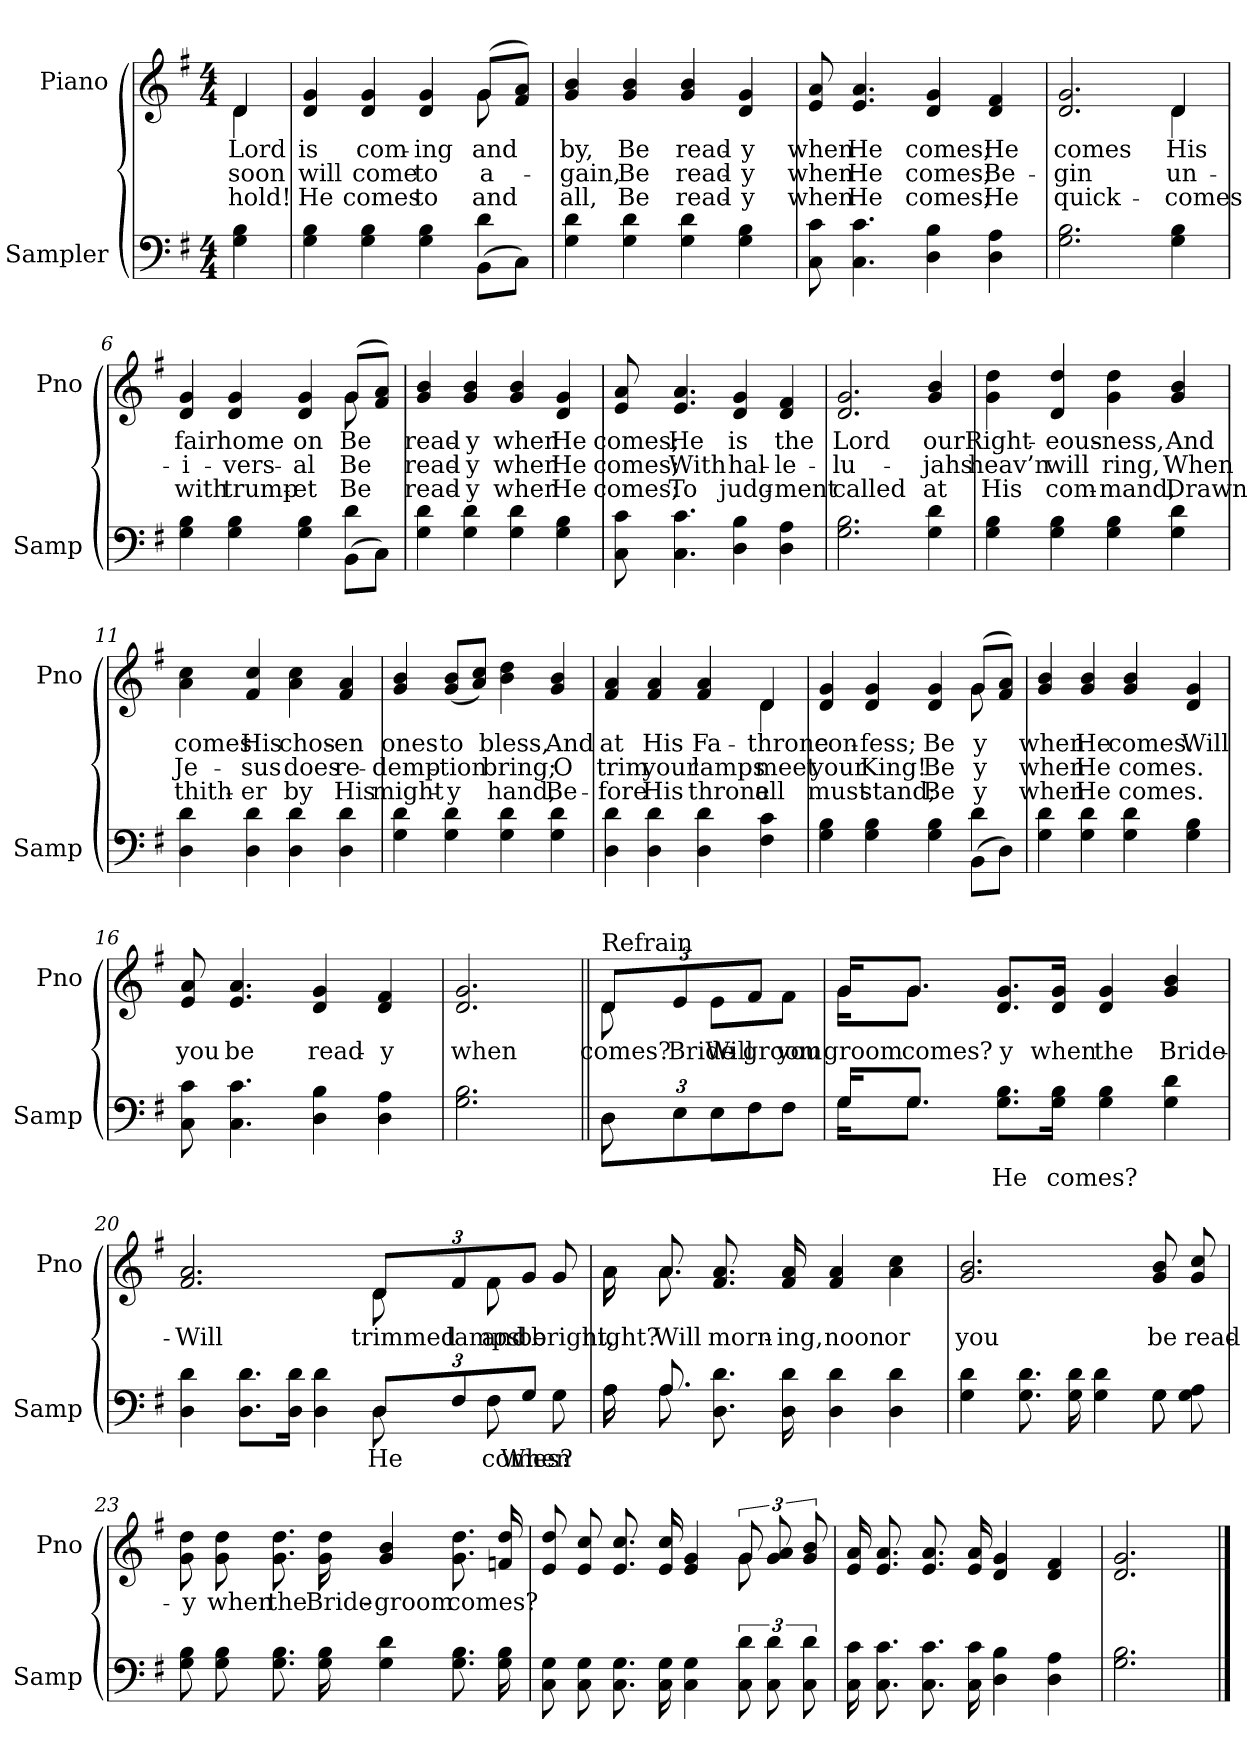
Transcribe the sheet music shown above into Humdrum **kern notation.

**kern	**text	**kern	**text	**text	**text
*part2	*part2	*part1	*part1	*part1	*part1
*staff2	*staff2	*staff1	*staff1	*staff1	*staff1
*I"Sampler	*	*I"Piano	*	*	*
*I'Samp	*	*I'Pno	*	*	*
*clefF4	*	*clefG2	*	*	*
*k[f#]	*	*k[f#]	*	*	*
*G:	*	*G:	*	*	*
*M4/4	*	*M4/4	*	*	*
=1	=1	=1	=1	=1	=1
*	*	*^	*	*	*
4G 4B	.	4d/	4d	Lord	soon	-hold!
=2	=2	=2	=2	=2	=2	=2
*^	*	*	*	*	*	*
4G 4B	2.ryy	.	4d 4g	2.ryy	is	will	He
4G 4B	.	.	4d 4g	.	com-	come	comes
4G 4B	.	.	4d 4g	.	-ing	to	to
(8BB\L	4d	.	(8g/L	8g	and	a-	and
8C\J)	.	.	8f#/ 8a/J)	8ryy	.	.	.
*v	*v	*	*	*	*	*	*
*	*	*v	*v	*	*	*
=3	=3	=3	=3	=3	=3
4G 4d	.	4g 4b	by,	-gain,	all,
4G 4d	.	4g 4b	Be	Be	Be
4G 4d	.	4g 4b	read-	read-	read-
4G 4B	.	4d 4g	-y	-y	-y
=4	=4	=4	=4	=4	=4
8C 8c	.	8e 8a	when	when	when
4.C 4.c	.	4.e 4.a	He	He	He
4D 4B	.	4d 4g	comes;	comes;	comes;
4D 4A	.	4d 4f#	He	Be-	He
=5	=5	=5	=5	=5	=5
*	*	*^	*	*	*
2.G 2.B	.	2.d 2.g	2.ryy	comes	-gin	quick-
4G 4B	.	4d/	4d	His	un-	comes
=6	=6	=6	=6	=6	=6	=6
*^	*	*	*	*	*	*
4G 4B	2.ryy	.	4d 4g	2.ryy	fair	-i-	with
4G 4B	.	.	4d 4g	.	home	-vers-	trump-
4G 4B	.	.	4d 4g	.	on	-al	-et
(8BB\L	4d	.	(8g/L	8g	Be	Be	Be
8C\J)	.	.	8f#/ 8a/J)	8ryy	.	.	.
*v	*v	*	*	*	*	*	*
*	*	*v	*v	*	*	*
=7	=7	=7	=7	=7	=7
4G 4d	.	4g 4b	read-	read-	read-
4G 4d	.	4g 4b	-y	-y	-y
4G 4d	.	4g 4b	when	when	when
4G 4B	.	4d 4g	He	He	He
=8	=8	=8	=8	=8	=8
8C 8c	.	8e 8a	comes;	comes;	comes;
4.C 4.c	.	4.e 4.a	He	With	To
4D 4B	.	4d 4g	is	hal-	judg-
4D 4A	.	4d 4f#	the	-le-	-ment
=9	=9	=9	=9	=9	=9
2.G 2.B	.	2.d 2.g	Lord	-lu-	called
4G 4d	.	4g 4b	our	-jahs	at
=10	=10	=10	=10	=10	=10
4G 4B	.	4g 4dd	Right-	heav’n	His
4G 4B	.	4d 4dd	-eous-	will	com-
4G 4B	.	4g 4dd	-ness,	ring,	-mand,
4G 4d	.	4g 4b	And	When	Drawn
=11	=11	=11	=11	=11	=11
4D 4d	.	4a 4cc	comes	Je-	thith-
4D 4d	.	4f# 4cc	His	-sus	-er
4D 4d	.	4a 4cc	chos-	does	by
4D 4d	.	4f# 4a	-en	re-	His
=12	=12	=12	=12	=12	=12
4G 4d	.	4g 4b	ones	-demp-	might-
4G 4d	.	(8g/ 8b/L	to	-tion	-y
.	.	8a/ 8cc/J)	.	.	.
4G 4d	.	4b 4dd	bless,	bring;	hand,
4G 4d	.	4g 4b	And	O	Be-
=13	=13	=13	=13	=13	=13
*	*	*^	*	*	*
4D 4d	.	4f# 4a	2.ryy	at	trim	-fore
4D 4d	.	4f# 4a	.	His	your	His
4D 4d	.	4f# 4a	.	Fa-	lamps	throne
4F# 4c	.	4d/	4d	throne	meet	all
=14	=14	=14	=14	=14	=14	=14
*^	*	*	*	*	*	*
4G 4B	2.ryy	.	4d 4g	2.ryy	con-	your	must
4G 4B	.	.	4d 4g	.	-fess;	King!	stand;
4G 4B	.	.	4d 4g	.	Be	Be	Be
(8BB\L	4d	.	(8g/L	8g	-y	-y	-y
8D\J)	.	.	8f#/ 8a/J)	8ryy	.	.	.
*v	*v	*	*	*	*	*	*
*	*	*v	*v	*	*	*
=15	=15	=15	=15	=15	=15
4G 4d	.	4g 4b	when	when	when
4G 4d	.	4g 4b	He	He	He
4G 4d	.	4g 4b	comes.	comes.	comes.
4G 4B	.	4d 4g	Will	.	.
=16	=16	=16	=16	=16	=16
8C 8c	.	8e 8a	you	.	.
4.C 4.c	.	4.e 4.a	be	.	.
4D 4B	.	4d 4g	read-	.	.
4D 4A	.	4d 4f#	-y	.	.
=17	=17	=17	=17	=17	=17
2.G 2.B	.	2.d 2.g	when	.	.
=18||	=18||	=18||	=18||	=18||	=18||
*^	*	*^	*	*	*
!	!	!	!LO:TX:t=Refrain	!	!	!	!
12D\L	8D	.	12d/L	8d	comes?	.	.
12E\J	.	.	12e/J	.	Bride-	.	.
.	8EL	.	.	8eL	Will	.	.
12F#\J	.	.	12f#/J	.	-groom	.	.
8ryy	8F#J	.	8ryy	8f#J	you	.	.
=19	=19	=19	=19	=19	=19	=19	=19
16G/KL	16GKL	.	16g/KL	16gKL	-groom	.	.
8.G\J	8.GJ	.	8.g/J	8.gJ	comes?	.	.
8.G 8.BL	2.ryy	He	8.d 8.gL	2.ryy	-y	.	.
16G 16BJk	.	comes?	16d 16gJk	.	when	.	.
4G 4B	.	.	4d 4g	.	the	.	.
4G 4d	.	.	4g 4b	.	Bride-	.	.
=20	=20	=20	=20	=20	=20	=20	=20
4D 4d	2.ryy	.	2.f# 2.a	2.ryy	Will	.	.
8.D 8.dL	.	.	.	.	.	.	.
16D 16dJk	.	.	.	.	.	.	.
4D 4d	.	.	.	.	.	.	.
12D/L	8D	He	12d/L	8d	trimmed	.	.
12F#/	.	.	12f#/	.	lamps	.	.
.	8F#	comes?	.	8f#	and	.	.
12G/J	.	When	12g/J	.	be	.	.
8ryy	8G	.	8ryy	8g	bright,	.	.
=21	=21	=21	=21	=21	=21	=21	=21
16A\	16A	.	16a\	16a	night?	.	.
8.A/	8.A	.	8.a/	8.a	Will	.	.
8.D 8.d	2.ryy	.	8.f# 8.a	2.ryy	morn-	.	.
16D 16d	.	.	16f# 16a	.	-ing,	.	.
4D 4d	.	.	4f# 4a	.	noon	.	.
4D 4d	.	.	4a 4cc	.	or	.	.
*	*	*	*v	*v	*	*	*
=22	=22	=22	=22	=22	=22	=22
4G 4d	2.ryy	.	2.g 2.b	you	.	.
8.G 8.d	.	.	.	.	.	.
16G 16d	.	.	.	.	.	.
4G 4d	.	.	.	.	.	.
8G\	8G	.	8g 8b	be	.	.
8G 8A	8ryy	.	8g 8cc	read-	.	.
*v	*v	*	*	*	*	*
=23	=23	=23	=23	=23	=23
8G 8B	.	8g 8dd	-y	.	.
8G 8B	.	8g 8dd	when	.	.
8.G 8.B	.	8.g 8.dd	the	.	.
16G 16B	.	16g 16dd	Bride-	.	.
4G 4d	.	4g 4b	-groom	.	.
8.G 8.B	.	8.g 8.dd	comes?	.	.
16G 16B	.	16fn 16dd	.	.	.
=24	=24	=24	=24	=24	=24
*	*	*^	*	*	*
8C 8G	.	8e 8dd	2.ryy	.	.	.
8C 8G	.	8e 8cc	.	.	.	.
8.C 8.G	.	8.e 8.cc	.	.	.	.
16C 16G	.	16e 16cc	.	.	.	.
4C 4G	.	4e 4g	.	.	.	.
12C\ 12d\	.	12g/	8g	.	.	.
12C\ 12d\	.	12g/ 12a/	.	.	.	.
.	.	.	8ryy	.	.	.
12C\ 12d\	.	12g/ 12b/	.	.	.	.
*	*	*v	*v	*	*	*
=25	=25	=25	=25	=25	=25
16C 16c	.	16e 16a	.	.	.
8.C 8.c	.	8.e 8.a	.	.	.
8.C 8.c	.	8.e 8.a	.	.	.
16C 16c	.	16e 16a	.	.	.
4D 4B	.	4d 4g	.	.	.
4D 4A	.	4d 4f#	.	.	.
=26	=26	=26	=26	=26	=26
2.G 2.B	.	2.d 2.g	.	.	.
==	==	==	==	==	==
*-	*-	*-	*-	*-	*-
